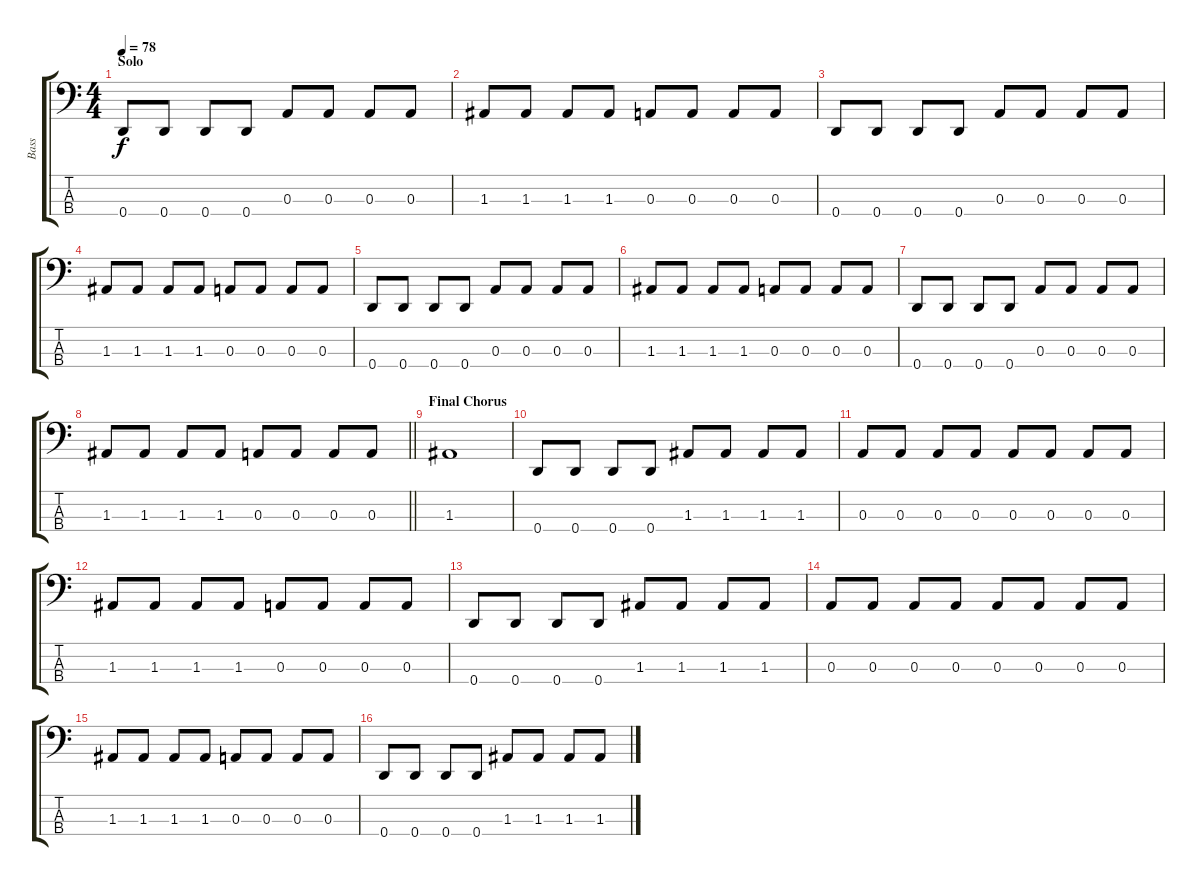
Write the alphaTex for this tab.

\track ("Bass" "Bass") {instrument electricbasspick}
\staff {score tabs}
\tuning (G2 D2 A1 D1) {hide}
\ts (4 4)
\section ("" "Solo")
\tempo 78
\clef f4
\ks c
0.4.8{dy f} 0.4.8 0.4.8 0.4.8 0.3.8 0.3.8 0.3.8 0.3.8 |
1.3.8 1.3.8 1.3.8 1.3.8 0.3.8 0.3.8 0.3.8 0.3.8 |
0.4.8 0.4.8 0.4.8 0.4.8 0.3.8 0.3.8 0.3.8 0.3.8 |
1.3.8 1.3.8 1.3.8 1.3.8 0.3.8 0.3.8 0.3.8 0.3.8 |
0.4.8 0.4.8 0.4.8 0.4.8 0.3.8 0.3.8 0.3.8 0.3.8 |
1.3.8 1.3.8 1.3.8 1.3.8 0.3.8 0.3.8 0.3.8 0.3.8 |
0.4.8 0.4.8 0.4.8 0.4.8 0.3.8 0.3.8 0.3.8 0.3.8 |
\barLineRight lightlight
1.3.8 1.3.8 1.3.8 1.3.8 0.3.8 0.3.8 0.3.8 0.3.8 |
\section ("" "Final Chorus")
1.3.1 |
0.4.8 0.4.8 0.4.8 0.4.8 1.3.8 1.3.8 1.3.8 1.3.8 |
0.3.8 0.3.8 0.3.8 0.3.8 0.3.8 0.3.8 0.3.8 0.3.8 |
1.3.8 1.3.8 1.3.8 1.3.8 0.3.8 0.3.8 0.3.8 0.3.8 |
0.4.8 0.4.8 0.4.8 0.4.8 1.3.8 1.3.8 1.3.8 1.3.8 |
0.3.8 0.3.8 0.3.8 0.3.8 0.3.8 0.3.8 0.3.8 0.3.8 |
1.3.8 1.3.8 1.3.8 1.3.8 0.3.8 0.3.8 0.3.8 0.3.8 |
0.4.8 0.4.8 0.4.8 0.4.8 1.3.8 1.3.8 1.3.8 1.3.8
